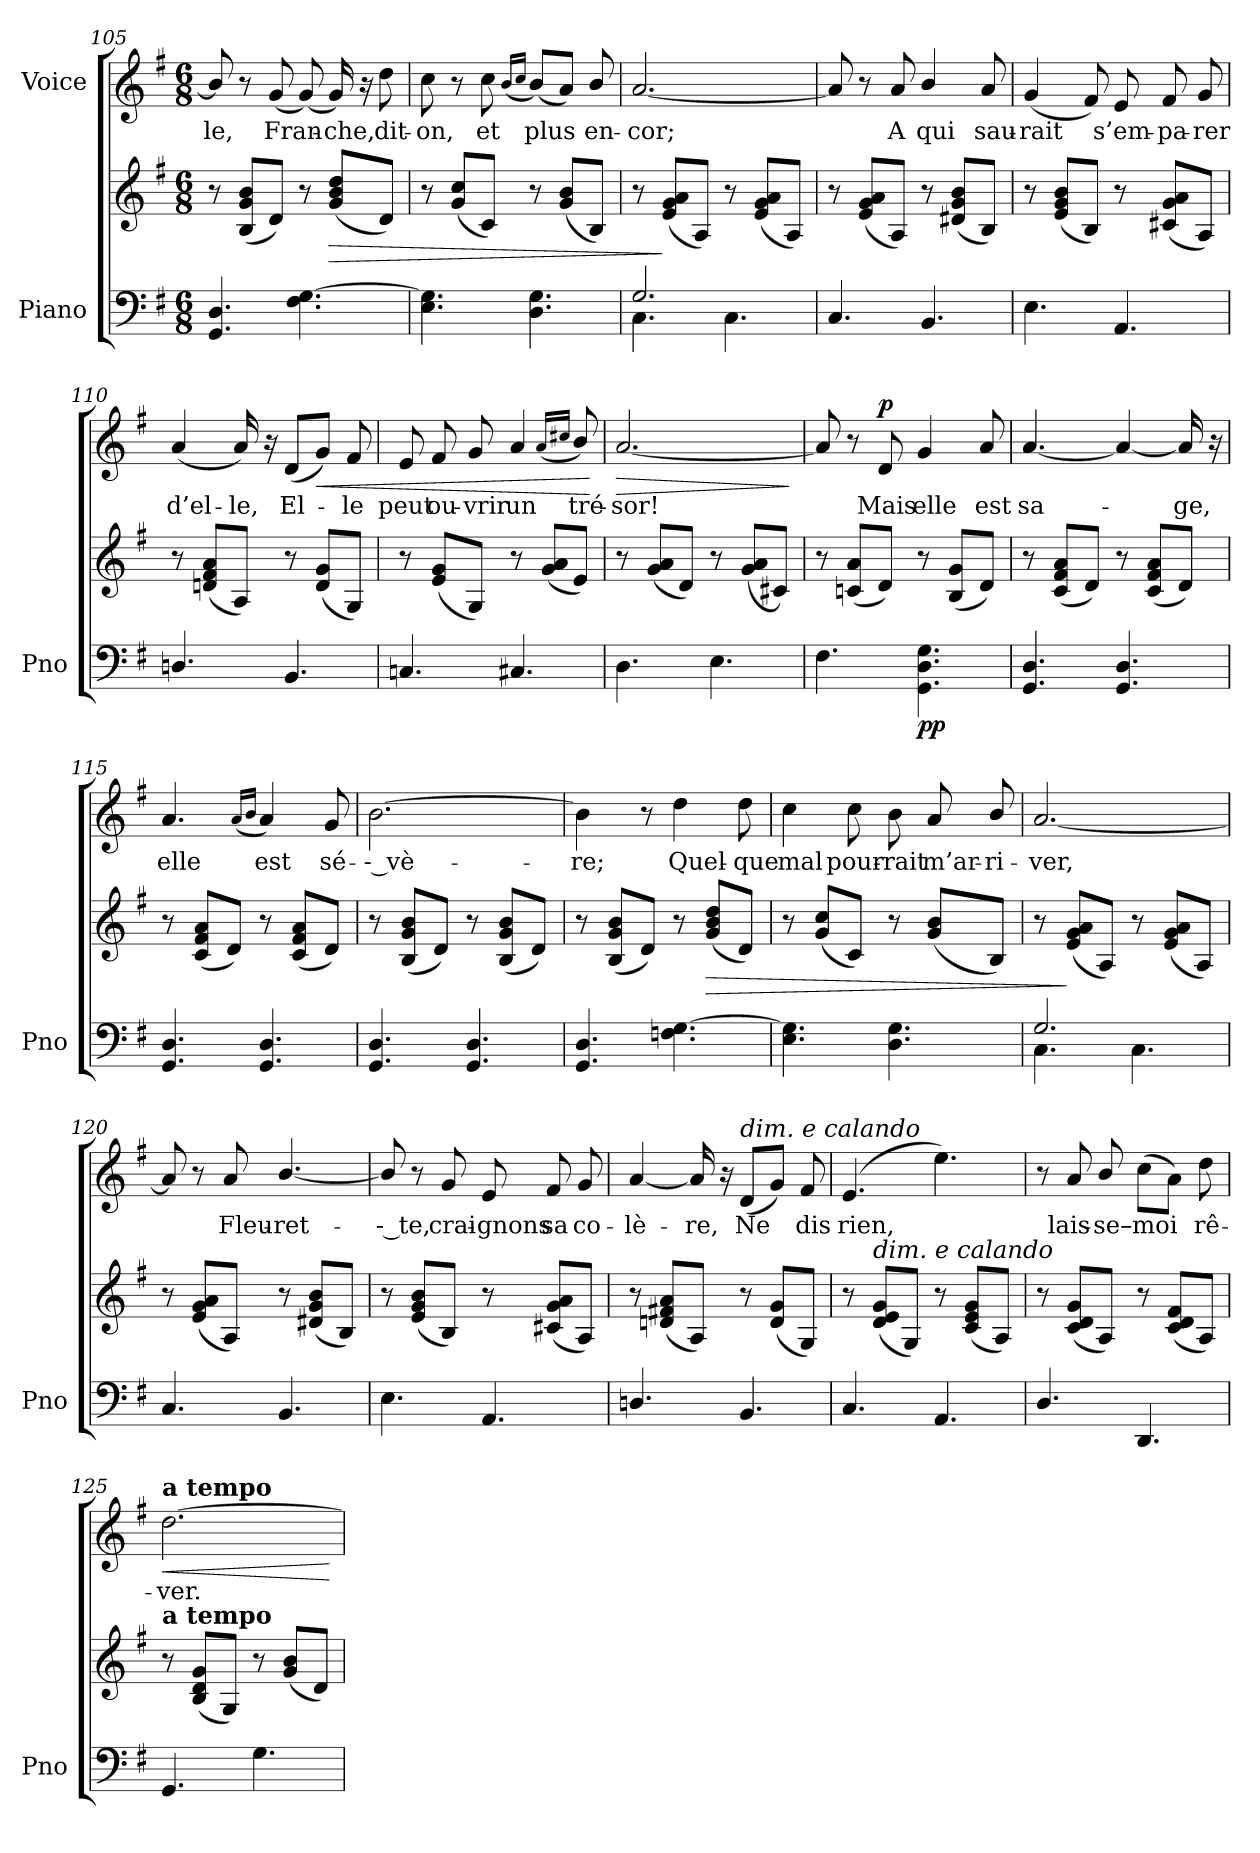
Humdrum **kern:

**kern	**kern	**dynam	**kern	**text	**dynam
*part2	*part2	*part2	*part1	*part1	*part1
*staff3	*staff2	*staff2/3	*staff1	*staff1	*staff1
*I"Piano	*	*	*I"Voice	*	*
*I'Pno	*	*	*	*	*
*clefF4	*clefG2	*	*clefG2	*	*
*k[f#]	*k[f#]	*	*k[f#]	*	*
*M6/8	*M6/8	*	*M6/8	*	*
=105	=105	=105	=105	=105	=105
4.GG/ 4.D/	8r	.	8b/]	-le,	.
.	(8B/ 8g/ 8b/L	.	8r	.	.
.	8d/J)	.	(8g/	Fran-	.
4.F#\ [>4.G\	8r	.	(8g/)	.	.
!	!	!LO:HP:b	!	!	!
.	(8g/ 8b/ 8dd/L	>	16g/)	-che,	.
.	.	.	16r	.	.
.	8d/J)	.	8dd\	dit-	.
=106	=106	=106	=106	=106	=106
4.E\ 4.G\]	8r	.	8cc\	-on,	.
.	(8g/ 8cc/L	.	8r	.	.
.	8c/J)	.	8cc\	et	.
.	.	.	(16qb/LL	.	.
.	.	.	16qcc/JJ	.	.
4.D\ 4.G\	8r	.	(8b/L)	plus	.
.	(8g/ 8b/L	.	8a/J)	.	.
.	8B/J)	.	8b/	en-	.
=107	=107	=107	=107	=107	=107
*^	*	*	*	*	*
2.G/	4.C\	8r	.	[2.a/	-cor;	.
.	.	(8e/ 8g/ 8a/L	]	.	.	.
.	.	8A/J)	.	.	.	.
.	4.C\	8r	.	.	.	.
.	.	(8e/ 8g/ 8a/L	.	.	.	.
.	.	8A/J)	.	.	.	.
*v	*v	*	*	*	*	*
=108	=108	=108	=108	=108	=108
4.C/	8r	.	8a/]	.	.
.	(8e/ 8g/ 8a/L	.	8r	.	.
.	8A/J)	.	8a/	A	.
4.BB/	8r	.	4b/	qui	.
.	(8d#X/ 8g/ 8b/L	.	.	.	.
.	8B/J)	.	8a/	sau-	.
=109	=109	=109	=109	=109	=109
4.E\	8r	.	(4g/	-rait	.
.	(8e/ 8g/ 8b/L	.	.	.	.
.	8B/J)	.	8f#/)	.	.
4.AA/	8r	.	8e/	s’em-	.
.	(8c#X/ 8g/ 8a/L	.	8f#/	-pa-	.
.	8A/J)	.	8g/	-rer	.
=110	=110	=110	=110	=110	=110
4.Dn/	8r	.	(4a/	d’el-	.
.	(8dn/ 8f#/ 8a/L	.	.	.	.
.	8A/J)	.	16a/)	-le,	.
.	.	.	16r	.	.
4.BB/	8r	.	(8d/L	El-	.
!	!	!	!	!	!LO:HP:b
.	(8d/ 8g/L	.	8g/J)	.	<
.	8G/J)	.	8f#/	-le	.
=111	=111	=111	=111	=111	=111
4.Cn/	8r	.	8e/	peut	.
.	(8e/ 8g/L	.	8f#/	ou-	.
.	8G/J)	.	8g/	-vrir	.
4.C#X/	8r	.	4a/	un	.
.	(8g/ 8a/L	.	.	.	.
.	.	.	(16qa/LL	.	.
.	.	.	16qcc#X/JJ	.	.
.	8e/J)	.	8b/)	tré-	.
.	.	.	.	.	[
=112	=112	=112	=112	=112	=112
!	!	!	!	!	!LO:HP:b
4.D\	8r	.	[2.a/	-sor!	>
.	(8g/ 8a/L	.	.	.	.
.	8d/J)	.	.	.	.
4.E\	8r	.	.	.	.
.	(8g/ 8a/L	.	.	.	.
.	8c#X/J)	.	.	.	.
.	.	.	.	.	]
=113	=113	=113	=113	=113	=113
4.F#\	8r	.	8a/]	.	.
.	(8cn/ 8a/L	.	8r	.	.
!	!	!	!	!	!LO:DY:a
.	8d/J)	.	8d/	Mais	p
!	!	!LO:DY:b=2	!	!	!
4.GG\ 4.D\ 4.G\	8r	pp	4g/	elle	.
.	(8B/ 8g/L	.	.	.	.
.	8d/J)	.	8a/	est	.
=114	=114	=114	=114	=114	=114
4.GG/ 4.D/	8r	.	[4.a/	sa-	.
.	(8c/ 8f#/ 8a/L	.	.	.	.
.	8d/J)	.	.	.	.
4.GG/ 4.D/	8r	.	4a/_	.	.
.	(8c/ 8f#/ 8a/L	.	.	.	.
.	8d/J)	.	16a/]	-ge,	.
.	.	.	16r	.	.
=115	=115	=115	=115	=115	=115
4.GG/ 4.D/	8r	.	4.a/	elle	.
.	(8c/ 8f#/ 8a/L	.	.	.	.
.	8d/J)	.	.	.	.
.	.	.	(16qa/LL	.	.
.	.	.	16qb/JJ	.	.
4.GG/ 4.D/	8r	.	4a/)	est	.
.	(8c/ 8f#/ 8a/L	.	.	.	.
.	8d/J)	.	8g/	sé-	.
=116	=116	=116	=116	=116	=116
4.GG/ 4.D/	8r	.	[2.b\	-- vè-	.
.	(8B/ 8g/ 8b/L	.	.	.	.
.	8d/J)	.	.	.	.
4.GG/ 4.D/	8r	.	.	.	.
.	(8B/ 8g/ 8b/L	.	.	.	.
.	8d/J)	.	.	.	.
=117	=117	=117	=117	=117	=117
4.GG/ 4.D/	8r	.	4b\]	-re;	.
.	(8B/ 8g/ 8b/L	.	.	.	.
.	8d/J)	.	8r	.	.
4.Fn\ [4.G\	8r	.	4dd\	Quel-	.
!	!	!LO:HP:b	!	!	!
.	(8g/ 8b/ 8dd/L	>	.	.	.
.	8d/J)	.	8dd\	-que	.
=118	=118	=118	=118	=118	=118
4.E\ 4.G\]	8r	.	4cc\	mal	.
.	(8g/ 8cc/L	.	.	.	.
.	8c/J)	.	8cc\	pour-	.
4.D\ 4.G\	8r	.	8b\	-rait	.
.	(8g/ 8b/L	.	8a/	m’ar-	.
.	8B/J)	.	8b/	-ri-	.
=119	=119	=119	=119	=119	=119
*^	*	*	*	*	*
2.G/	4.C\	8r	.	[2.a/	-ver,	.
.	.	(8e/ 8g/ 8a/L	]	.	.	.
.	.	8A/J)	.	.	.	.
.	4.C\	8r	.	.	.	.
.	.	(8e/ 8g/ 8a/L	.	.	.	.
.	.	8A/J)	.	.	.	.
*v	*v	*	*	*	*	*
=120	=120	=120	=120	=120	=120
4.C/	8r	.	8a/]	.	.
.	(8e/ 8g/ 8a/L	.	8r	.	.
.	8A/J)	.	8a/	Fleu-	.
4.BB/	8r	.	[<4.b/	-ret-	.
.	(8d#X/ 8g/ 8b/L	.	.	.	.
.	8B/J)	.	.	.	.
=121	=121	=121	=121	=121	=121
4.E\	8r	.	8b/]	-- te,	.
.	(8e/ 8g/ 8b/L	.	8r	.	.
.	8B/J)	.	8g/	crai-	.
4.AA/	8r	.	8e/	-gnons	.
.	(8c#X/ 8g/ 8a/L	.	8f#/	sa	.
.	8A/J)	.	8g/	co-	.
=122	=122	=122	=122	=122	=122
4.Dn/	8r	.	[4a/	-lè-	.
.	(8dn/ 8f#X/ 8a/L	.	.	.	.
.	8A/J)	.	16a/]	-re,	.
.	.	.	16r	.	.
!	!	!	!LO:TX:a:i:t=dim. e calando	!	!
4.BB/	8r	.	(8d/L	Ne	.
.	(8d/ 8g/L	.	8g/J)	.	.
.	8G/J)	.	8f#/	dis	.
=123	=123	=123	=123	=123	=123
4.C/	8r	.	(4.e/	rien,	.
!	!LO:TX:a:i:t=dim. e calando	!	!	!	!
.	(8d/ 8e/ 8g/L	.	.	.	.
.	8G/J)	.	.	.	.
4.AA/	8r	.	4.ee\)	.	.
.	(8c/ 8e/ 8g/L	.	.	.	.
.	8A/J)	.	.	.	.
=124	=124	=124	=124	=124	=124
4.D/	8r	.	8r	.	.
.	(8c/ 8d/ 8g/L	.	8a/	lais-	.
.	8A/J)	.	8b/	-se–	.
4.DD/	8r	.	(8cc\L	moi	.
.	(8c/ 8d/ 8f#/L	.	8a\J)	.	.
.	8A/J)	.	8dd\	rê-	.
=125	=125	=125	=125	=125	=125
!	!	!	!LO:TX:a:B:t=a tempo	!	!
!	!LO:TX:a:B:t=a tempo	!	!	!	!
!	!	!	!	!	!LO:HP:b
4.GG/	8r	.	[2.dd\	-ver.	<
.	(8B/ 8d/ 8g/L	.	.	.	.
.	8G/J)	.	.	.	.
4.G\	8r	.	.	.	.
.	(8g/ 8b/L	.	.	.	.
.	8d/J)	.	.	.	.
.	.	.	.	.	[
=	=	=	=	=	=
*-	*-	*-	*-	*-	*-
